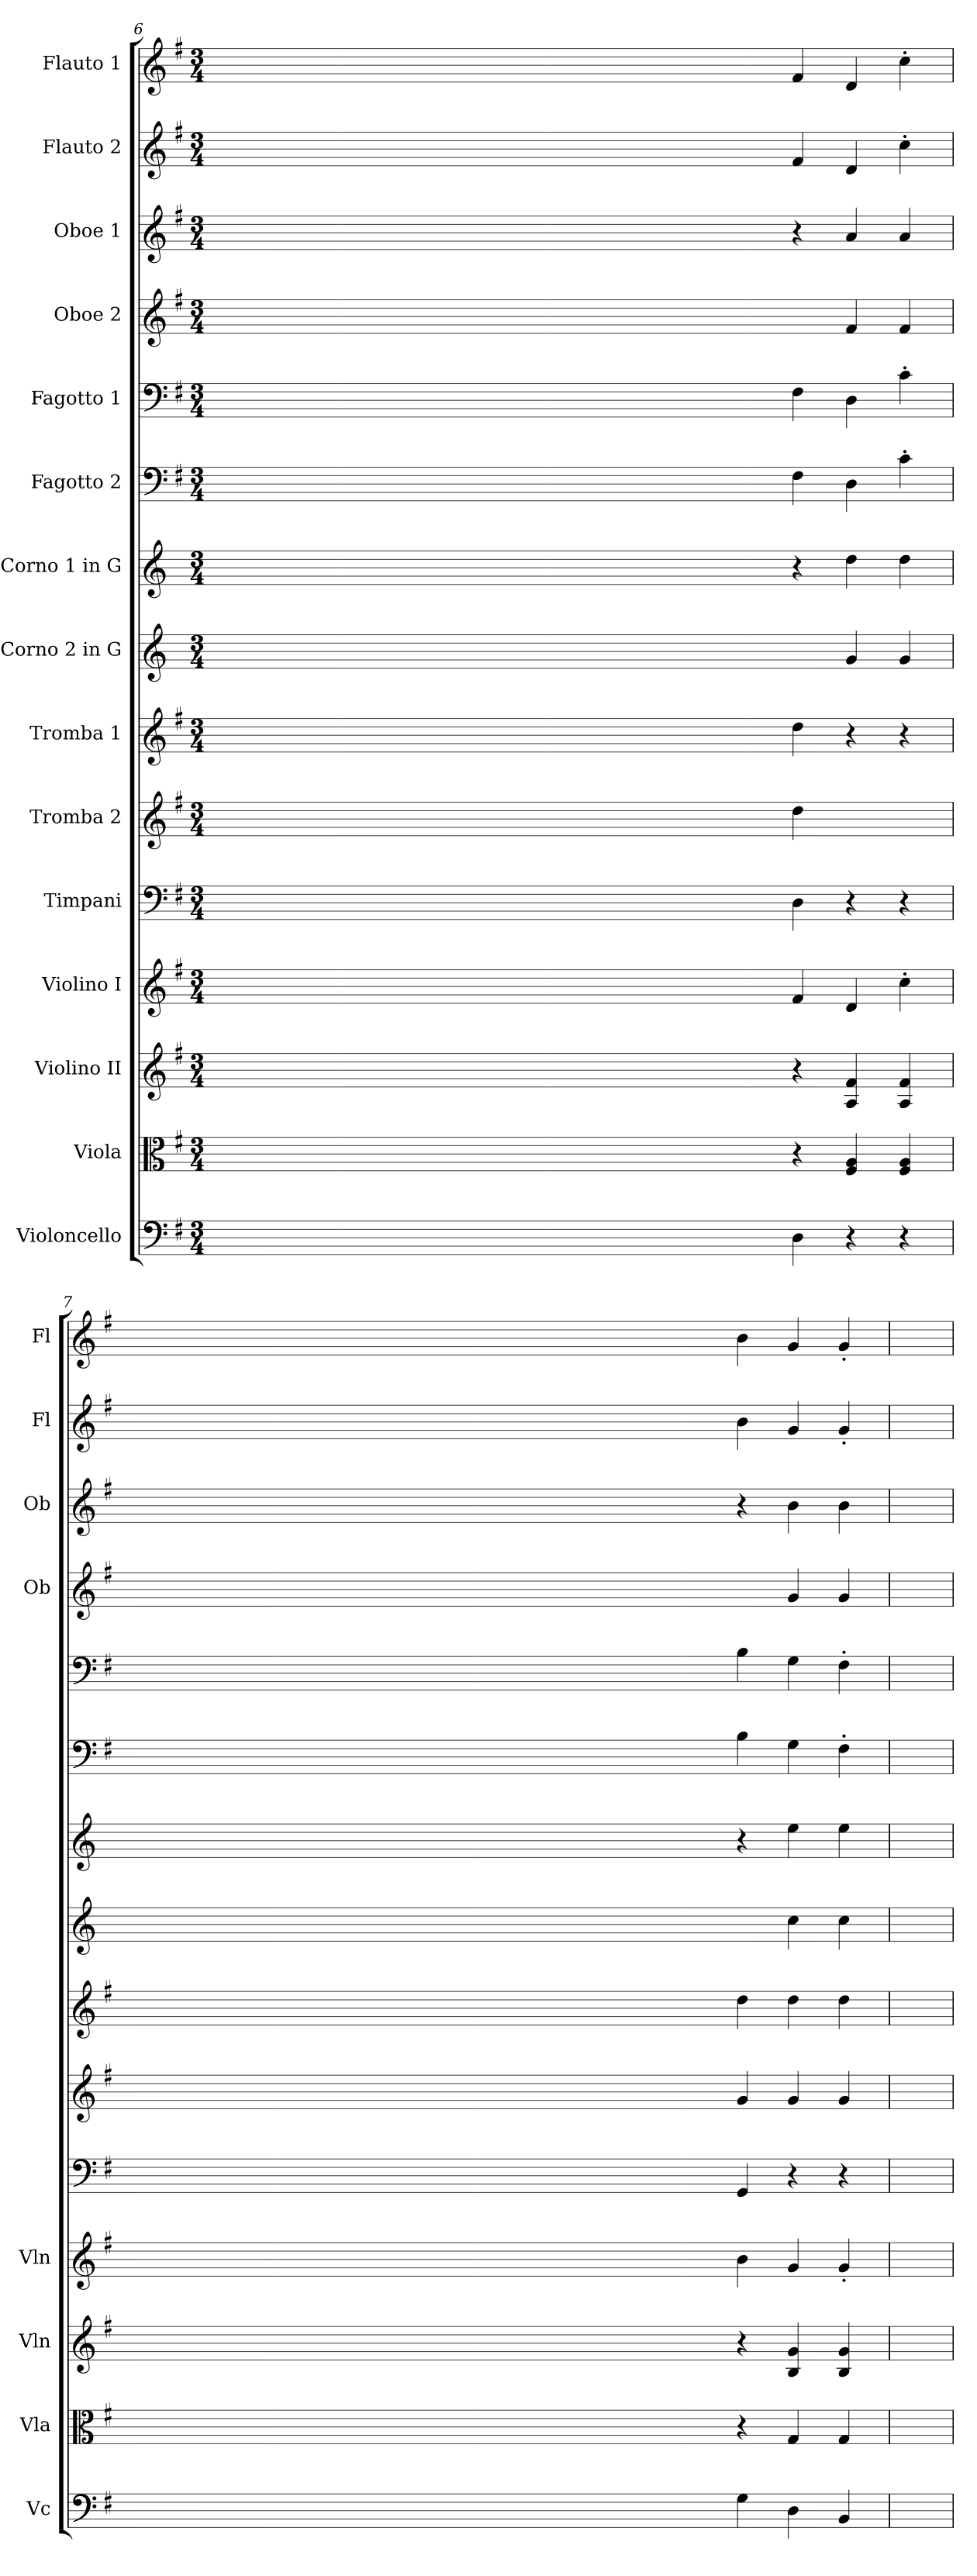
**kern	**kern	**kern	**kern	**kern	**kern	**kern	**kern	**kern	**kern	**kern	**kern	**kern	**kern	**kern
*part15	*part14	*part13	*part12	*part11	*part10	*part9	*part8	*part7	*part6	*part5	*part4	*part3	*part2	*part1
*staff15	*staff14	*staff13	*staff12	*staff11	*staff10	*staff9	*staff8	*staff7	*staff6	*staff5	*staff4	*staff3	*staff2	*staff1
*I"Violoncello	*I"Viola	*I"Violino II	*I"Violino I	*I"Timpani	*I"Tromba 2	*I"Tromba 1	*I"Corno 2 in G	*I"Corno 1 in G	*I"Fagotto 2	*I"Fagotto 1	*I"Oboe 2	*I"Oboe 1	*I"Flauto 2	*I"Flauto 1
*I'Vc	*I'Vla	*I'Vln	*I'Vln	*	*	*	*	*	*	*	*I'Ob	*I'Ob	*I'Fl	*I'Fl
*clefF4	*clefC3	*clefG2	*clefG2	*clefF4	*clefG2	*clefG2	*clefG2	*clefG2	*clefF4	*clefF4	*clefG2	*clefG2	*clefG2	*clefG2
*	*	*	*	*	*ITrd1c2	*ITrd1c2	*ITrd-4c-7	*ITrd-4c-7	*	*	*	*	*	*
*k[f#]	*k[f#]	*k[f#]	*k[f#]	*k[f#]	*k[b-]	*k[b-]	*k[f#]	*k[f#]	*k[f#]	*k[f#]	*k[f#]	*k[f#]	*k[f#]	*k[f#]
*G:	*G:	*G:	*G:	*G:	*F:	*F:	*G:	*G:	*G:	*G:	*G:	*G:	*G:	*G:
*M3/4	*M3/4	*M3/4	*M3/4	*M3/4	*M3/4	*M3/4	*M3/4	*M3/4	*M3/4	*M3/4	*M3/4	*M3/4	*M3/4	*M3/4
=6	=6	=6	=6	=6	=6	=6	=6	=6	=6	=6	=6	=6	=6	=6
2.ryy	2.ryy	2.ryy	2.ryy	2.ryy	2.ryy	2.ryy	2.ryy	2.ryy	2.ryy	2.ryy	2.ryy	2.ryy	2.ryy	2.ryy
4ryy	4ryy	4ryy	4ryy	4ryy	4ryy	4ryy	4ryy	4ryy	4ryy	4ryy	4ryy	4ryy	4ryy	4ryy
1ryy	1ryy	1ryy	1ryy	1ryy	1ryy	1ryy	1ryy	1ryy	1ryy	1ryy	1ryy	1ryy	1ryy	1ryy
1ryy	1ryy	1ryy	1ryy	1ryy	1ryy	1ryy	1ryy	1ryy	1ryy	1ryy	1ryy	1ryy	1ryy	1ryy
1ryy	1ryy	1ryy	1ryy	1ryy	1ryy	1ryy	1ryy	1ryy	1ryy	1ryy	1ryy	1ryy	1ryy	1ryy
4ryy	4ryy	4ryy	4ryy	4ryy	4ryy	4ryy	4ryy	4ryy	4ryy	4ryy	4ryy	4ryy	4ryy	4ryy
4D	4r	4r	4f#	4D	4cc	4cc	4ryy	4r	4F#	4F#	4ryy	4r	4f#	4f#
4r	4F# 4A	4A 4f#	4d	4r	4ryy	4r	4dd	4aa	4D	4D	4f#	4a	4d	4d
4r	4F# 4A	4A 4f#	4cc'	4r	4ryy	4r	4dd	4aa	4c'	4c'	4f#	4a	4cc'	4cc'
=7	=7	=7	=7	=7	=7	=7	=7	=7	=7	=7	=7	=7	=7	=7
4ryy	4ryy	4ryy	4ryy	4ryy	4ryy	4ryy	4ryy	4ryy	4ryy	4ryy	4ryy	4ryy	4ryy	4ryy
2.ryy	2.ryy	2.ryy	2.ryy	2.ryy	2.ryy	2.ryy	2.ryy	2.ryy	2.ryy	2.ryy	2.ryy	2.ryy	2.ryy	2.ryy
1ryy	1ryy	1ryy	1ryy	1ryy	1ryy	1ryy	1ryy	1ryy	1ryy	1ryy	1ryy	1ryy	1ryy	1ryy
1ryy	1ryy	1ryy	1ryy	1ryy	1ryy	1ryy	1ryy	1ryy	1ryy	1ryy	1ryy	1ryy	1ryy	1ryy
1ryy	1ryy	1ryy	1ryy	1ryy	1ryy	1ryy	1ryy	1ryy	1ryy	1ryy	1ryy	1ryy	1ryy	1ryy
1ryy	1ryy	1ryy	1ryy	1ryy	1ryy	1ryy	1ryy	1ryy	1ryy	1ryy	1ryy	1ryy	1ryy	1ryy
4G	4r	4r	4b	4GG	4f	4cc	4ryy	4r	4B	4B	4ryy	4r	4b	4b
4D	4G	4B 4g	4g	4r	4f	4cc	4gg	4bb	4G	4G	4g	4b	4g	4g
4BB	4G	4B 4g	4g'	4r	4f	4cc	4gg	4bb	4F#'	4F#'	4g	4b	4g'	4g'
=8	=8	=8	=8	=8	=8	=8	=8	=8	=8	=8	=8	=8	=8	=8
4ryy	4ryy	4ryy	4ryy	4ryy	4ryy	4ryy	4ryy	4ryy	4ryy	4ryy	4ryy	4ryy	4ryy	4ryy
=	=	=	=	=	=	=	=	=	=	=	=	=	=	=
*-	*-	*-	*-	*-	*-	*-	*-	*-	*-	*-	*-	*-	*-	*-
